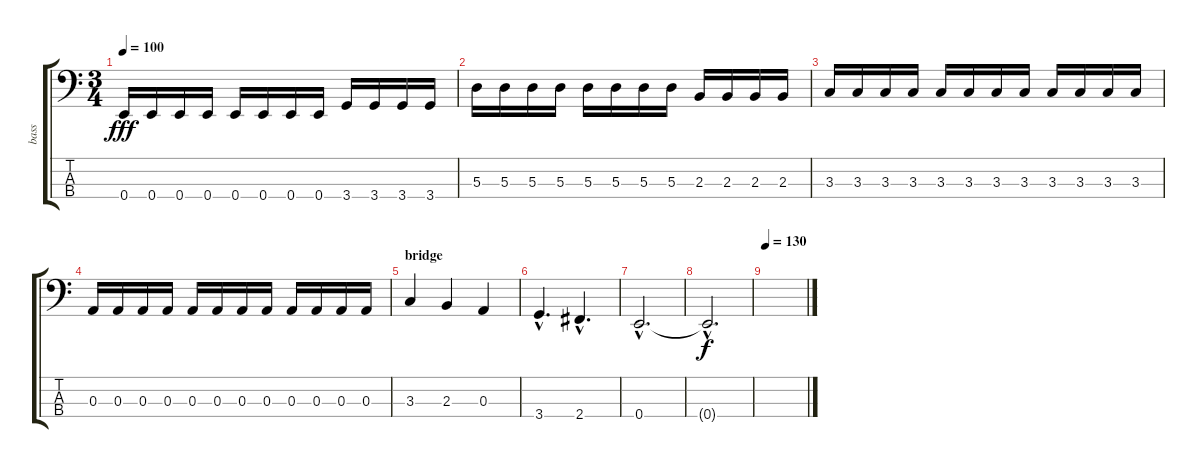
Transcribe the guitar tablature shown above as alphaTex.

\track ("bass" "bass") {instrument electricbassfinger}
\staff {score tabs}
\tuning (G2 D2 A1 E1) {hide}
\ts (3 4)
\tempo 100
\clef f4
\ks c
0.4.16{dy fff} 0.4.16 0.4.16 0.4.16 0.4.16 0.4.16 0.4.16 0.4.16 3.4.16 3.4.16 3.4.16 3.4.16 |
5.3.16 5.3.16 5.3.16 5.3.16 5.3.16 5.3.16 5.3.16 5.3.16 2.3.16 2.3.16 2.3.16 2.3.16 |
3.3.16 3.3.16 3.3.16 3.3.16 3.3.16 3.3.16 3.3.16 3.3.16 3.3.16 3.3.16 3.3.16 3.3.16 |
0.3.16 0.3.16 0.3.16 0.3.16 0.3.16 0.3.16 0.3.16 0.3.16 0.3.16 0.3.16 0.3.16 0.3.16 |
\section ("" "bridge")
3.3.4 2.3.4 0.3.4 |
3.4{hac}.4{d} 2.4{hac}.4{d} |
0.4{hac}.2{d} |
0.4{hac t}.2{d dy f} |
\tempo 130
